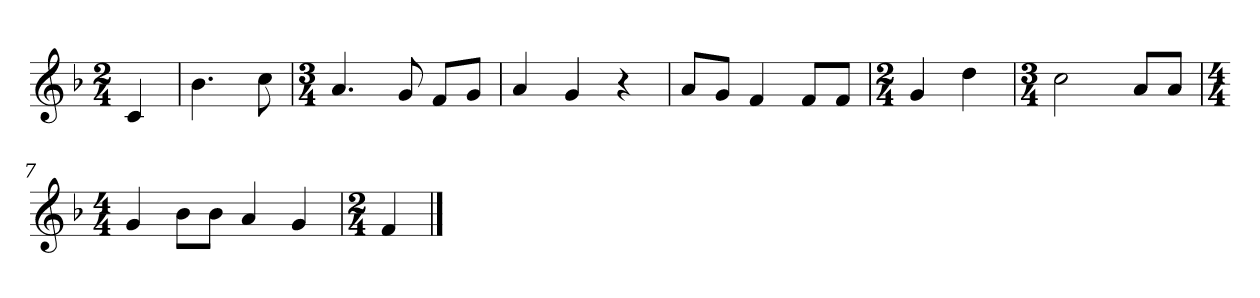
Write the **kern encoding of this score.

**kern
*part1
*staff1
*k[b-]
*M2/4
*MM120
=
4c
=1
4.b-
8cc
=2
*M3/4
4.a
8g
8fL
8gJ
=3
4a
4g
4r
=4
8aL
8gJ
4f
8fL
8fJ
=5
*M2/4
4g
4dd
=6
*M3/4
2cc
8aL
8aJ
=7
*M4/4
4g
8b-L
8b-J
4a
4g
=8
*M2/4
4f
==
*-
